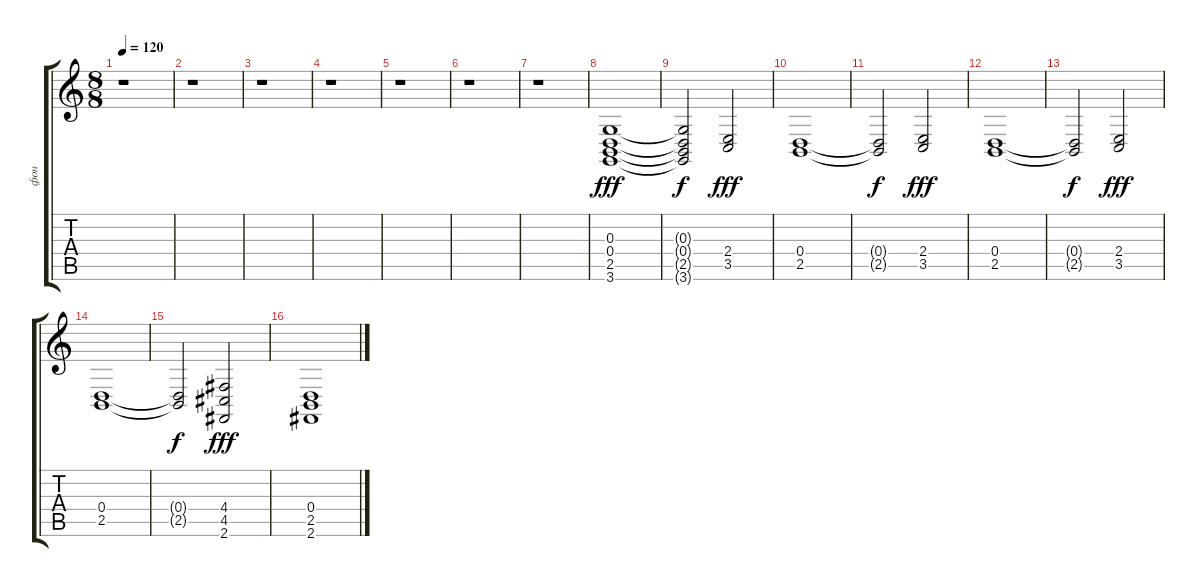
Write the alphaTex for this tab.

\track ("фон" "фон") {instrument synthstrings1}
\staff {score tabs}
\tuning (E4 B3 G3 D3 A2 E2) {hide}
\ts (8 8)
\tempo 120
\clef g2
\ks c
r.1{dy fff} |
r.1 |
r.1 |
r.1 |
r.1 |
r.1 |
r.1 |
(0.3 0.4 2.5 3.6).1 |
(0.3{t} 0.4{t} 2.5{t} 3.6{t}).2{dy f} (2.4 3.5).2{dy fff} |
(0.4 2.5).1 |
(0.4{t} 2.5{t}).2{dy f} (2.4 3.5).2{dy fff} |
(0.4 2.5).1 |
(0.4{t} 2.5{t}).2{dy f} (2.4 3.5).2{dy fff} |
(0.4 2.5).1 |
(0.4{t} 2.5{t}).2{dy f} (4.4 4.5 2.6).2{dy fff} |
(0.4 2.5 2.6).1
